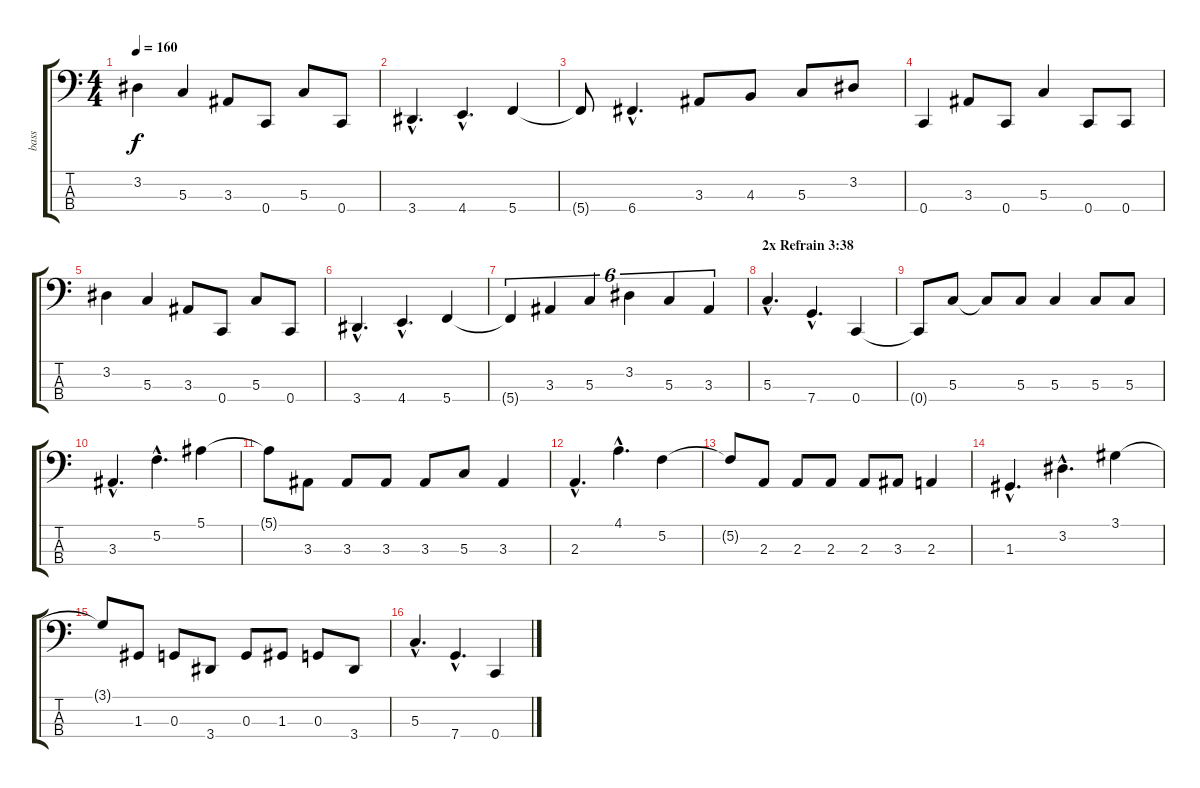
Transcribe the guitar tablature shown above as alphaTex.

\track ("bass" "bass") {instrument electricbasspick}
\staff {score tabs}
\tuning (F2 C2 G1 C1) {hide}
\ts (4 4)
\tempo 160
\clef f4
\ks c
3.2.4{dy f} 5.3.4 3.3.8 0.4.8 5.3.8 0.4.8 |
3.4{hac}.4{d} 4.4{hac}.4{d} 5.4.4 |
5.4{t}.8 6.4{hac}.4{d} 3.3.8 4.3.8 5.3.8 3.2.8 |
0.4.4 3.3.8 0.4.8 5.3.4 0.4.8 0.4.8 |
3.2.4 5.3.4 3.3.8 0.4.8 5.3.8 0.4.8 |
3.4{hac}.4{d} 4.4{hac}.4{d} 5.4.4 |
5.4{t}.4{tu (6 4)} 3.3.4{tu (6 4)} 5.3.4{tu (6 4)} 3.2.4{tu (6 4)} 5.3.4{tu (6 4)} 3.3.4{tu (6 4)} |
\section ("" "2x Refrain 3:38")
5.3{hac}.4{d} 7.4{hac}.4{d} 0.4.4 |
0.4{t}.8 5.3.8 5.3{t}.8 5.3.8 5.3.4 5.3.8 5.3.8 |
3.3{hac}.4{d} 5.2{hac}.4{d} 5.1.4 |
5.1{t}.8 3.3.8 3.3.8 3.3.8 3.3.8 5.3.8 3.3.4 |
2.3{hac}.4{d} 4.1{hac}.4{d} 5.2.4 |
5.2{t}.8 2.3.8 2.3.8 2.3.8 2.3.8 3.3.8 2.3.4 |
1.3{hac}.4{d} 3.2{hac}.4{d} 3.1.4 |
3.1{t}.8 1.3.8 0.3.8 3.4.8 0.3.8 1.3.8 0.3.8 3.4.8 |
5.3{hac}.4{d} 7.4{hac}.4{d} 0.4.4
